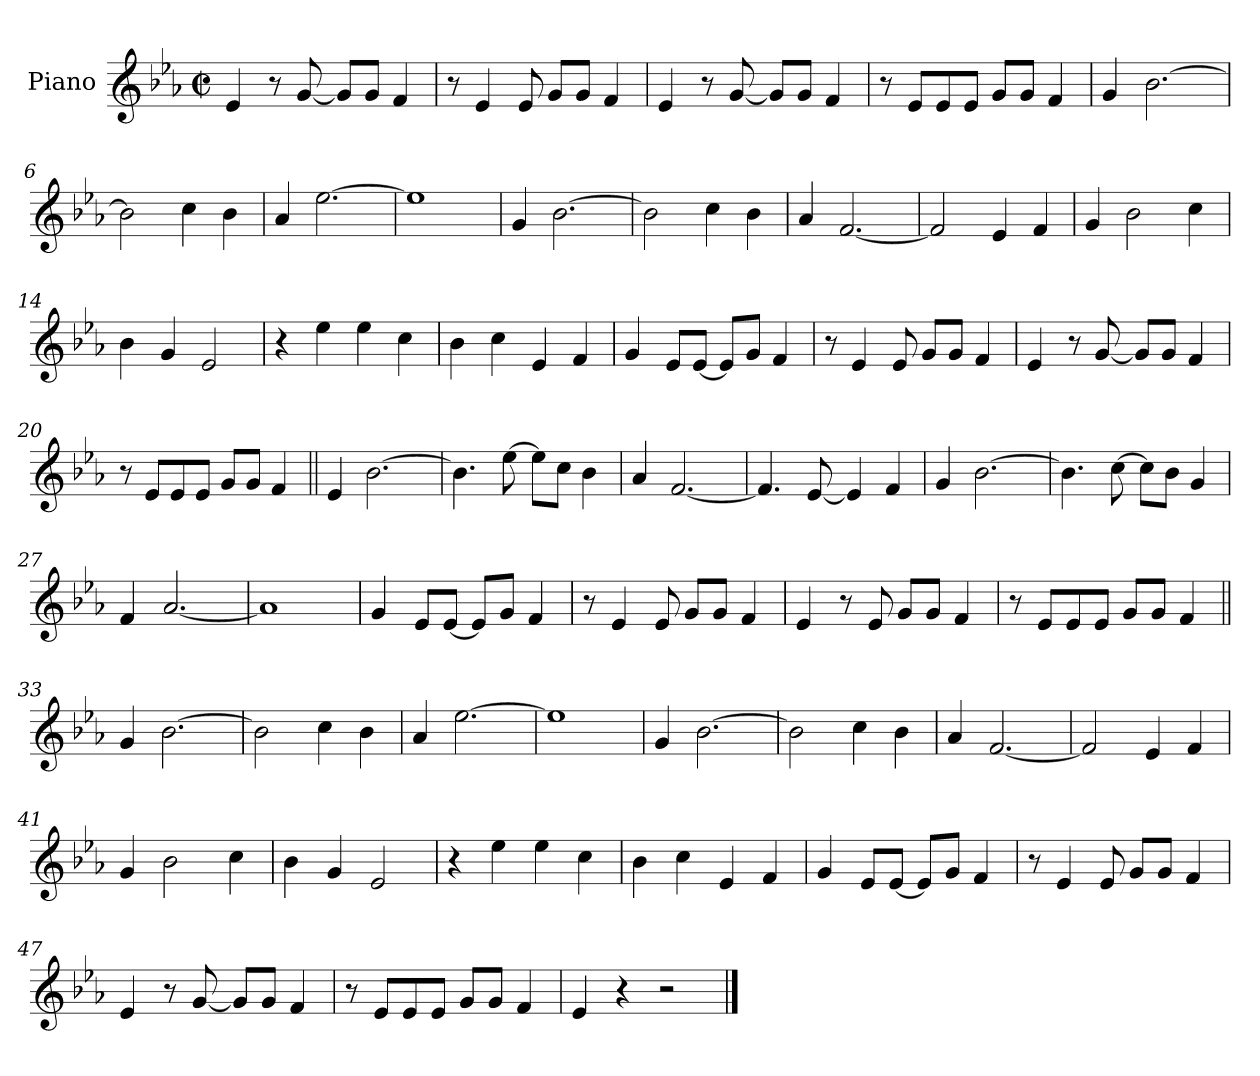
**kern
*part1
*staff1
*I"Piano
*I'Pno.
*clefG2
*k[b-e-a-]
*E-:
*M2/2
*met(c|)
=1
4e-/
8r
[8g/
8g/L]
8g/J
4f/
=2
8r
4e-/
8e-/
8g/L
8g/J
4f/
=3
4e-/
8r
[8g/
8g/L]
8g/J
4f/
=4
8r
8e-/L
8e-/
8e-/J
8g/L
8g/J
4f/
=5
4g/
[2.b-\
=6
2b-\]
4cc\
4b-\
!!LO:LB:g=z
=7
4a-/
[2.ee-\
=8
1ee-]
=9
4g/
[2.b-\
=10
2b-\]
4cc\
4b-\
=11
4a-/
[2.f/
=12
2f/]
4e-/
4f/
=13
4g/
2b-\
4cc\
!!LO:LB:g=z
=14
4b-\
4g/
2e-/
=15
4r
4ee-\
4ee-\
4cc\
=16
4b-\
4cc\
4e-/
4f/
=17
4g/
8e-/L
[8e-/J
8e-/L]
8g/J
4f/
=18
8r
4e-/
8e-/
8g/L
8g/J
4f/
=19
4e-/
8r
[8g/
8g/L]
8g/J
4f/
!!LO:LB:g=z
=20
8r
8e-/L
8e-/
8e-/J
8g/L
8g/J
4f/
=21||
4e-/
[2.b-\
=22
4.b-\]
[8ee-\
8ee-\L]
8cc\J
4b-\
=23
4a-/
[2.f/
=24
4.f/]
[8e-/
4e-/]
4f/
=25
4g/
[2.b-\
=26
4.b-\]
[8cc\
8cc\L]
8b-\J
4g/
!!LO:LB:g=z
=27
4f/
[2.a-/
=28
1a-]
=29
4g/
8e-/L
[8e-/J
8e-/L]
8g/J
4f/
=30
8r
4e-/
8e-/
8g/L
8g/J
4f/
=31
4e-/
8r
8e-/
8g/L
8g/J
4f/
=32
8r
8e-/L
8e-/
8e-/J
8g/L
8g/J
4f/
!!LO:LB:g=z
=33||
4g/
[2.b-\
=34
2b-\]
4cc\
4b-\
=35
4a-/
[2.ee-\
=36
1ee-]
=37
4g/
[2.b-\
=38
2b-\]
4cc\
4b-\
!!LO:LB:g=z
=39
4a-/
[2.f/
=40
2f/]
4e-/
4f/
=41
4g/
2b-\
4cc\
=42
4b-\
4g/
2e-/
=43
4r
4ee-\
4ee-\
4cc\
=44
4b-\
4cc\
4e-/
4f/
!!LO:LB:g=z
=45
4g/
8e-/L
[8e-/J
8e-/L]
8g/J
4f/
=46
8r
4e-/
8e-/
8g/L
8g/J
4f/
=47
4e-/
8r
[8g/
8g/L]
8g/J
4f/
=48
8r
8e-/L
8e-/
8e-/J
8g/L
8g/J
4f/
=49
4e-/
4r
2r
==
*-
